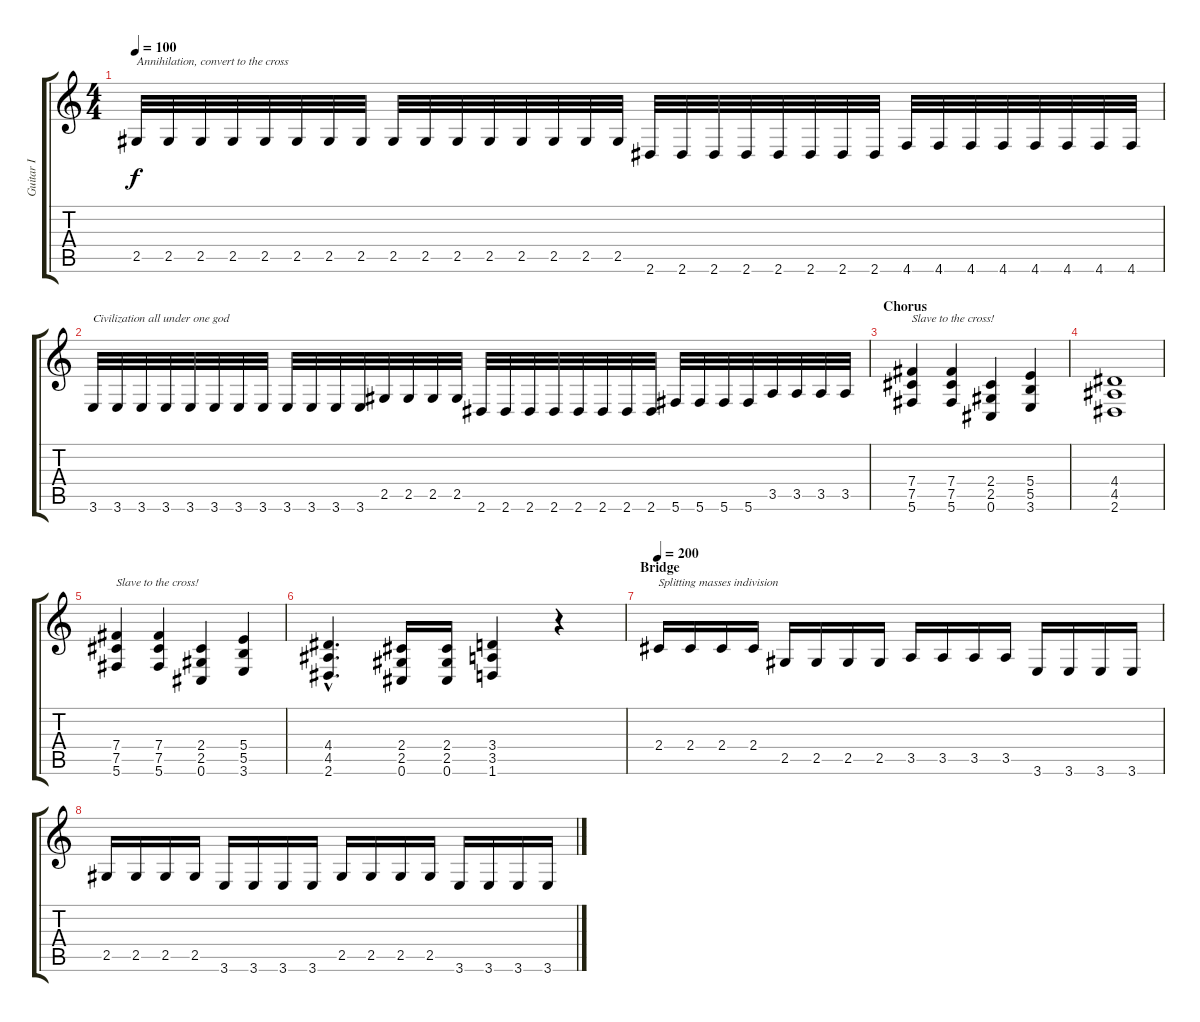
\track ("Guitar I" "Guitar I") {instrument distortionguitar}
\staff {score tabs}
\tuning (Db4 Ab3 E3 B2 Gb2 Db2) {hide}
\ts (4 4)
\tempo 100
\clef g2
\ks c
2.5.32{txt "Annihilation, convert to the cross" dy f} 2.5.32 2.5.32 2.5.32 2.5.32 2.5.32 2.5.32 2.5.32 2.5.32 2.5.32 2.5.32 2.5.32 2.5.32 2.5.32 2.5.32 2.5.32 2.6.32 2.6.32 2.6.32 2.6.32 2.6.32 2.6.32 2.6.32 2.6.32 4.6.32 4.6.32 4.6.32 4.6.32 4.6.32 4.6.32 4.6.32 4.6.32 |
3.6.32{txt "Civilization all under one god"} 3.6.32 3.6.32 3.6.32 3.6.32 3.6.32 3.6.32 3.6.32 3.6.32 3.6.32 3.6.32 3.6.32 2.5.32 2.5.32 2.5.32 2.5.32 2.6.32 2.6.32 2.6.32 2.6.32 2.6.32 2.6.32 2.6.32 2.6.32 5.6.32 5.6.32 5.6.32 5.6.32 3.5.32 3.5.32 3.5.32 3.5.32 |
\section ("" "Chorus")
(7.4 7.5 5.6).4{txt "Slave to the cross!"} (7.4 7.5 5.6).4 (2.4 2.5 0.6).4 (5.4 5.5 3.6).4 |
(4.4 4.5 2.6).1 |
(7.4 7.5 5.6).4{txt "Slave to the cross!"} (7.4 7.5 5.6).4 (2.4 2.5 0.6).4 (5.4 5.5 3.6).4 |
(4.4{hac} 4.5{hac} 2.6{hac}).4{d} (2.4 2.5 0.6).16 (2.4 2.5 0.6).16 (3.4 3.5 1.6).4 r.4 |
\section ("" "Bridge")
\tempo 200
2.4.16{txt "Splitting masses indivision"} 2.4.16 2.4.16 2.4.16 2.5.16 2.5.16 2.5.16 2.5.16 3.5.16 3.5.16 3.5.16 3.5.16 3.6.16 3.6.16 3.6.16 3.6.16 |
2.5.16 2.5.16 2.5.16 2.5.16 3.6.16 3.6.16 3.6.16 3.6.16 2.5.16 2.5.16 2.5.16 2.5.16 3.6.16 3.6.16 3.6.16 3.6.16
